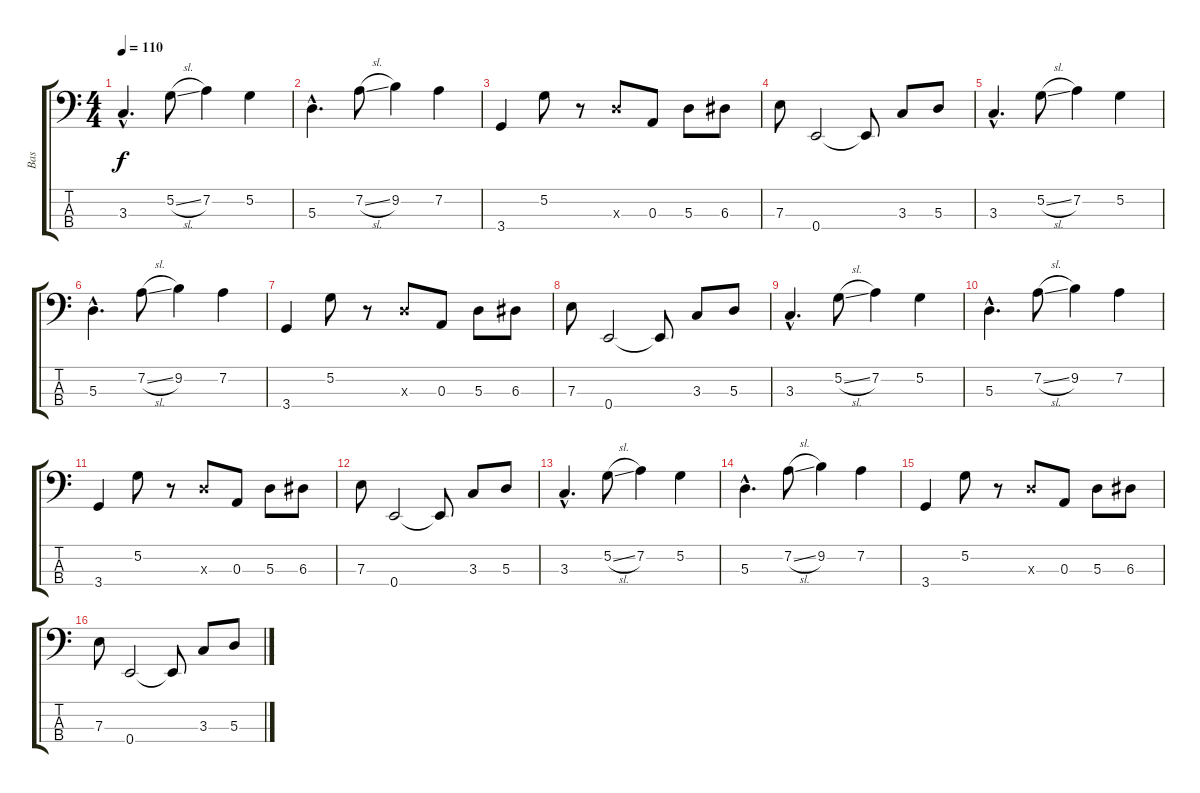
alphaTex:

\track ("Bas" "Bas") {instrument electricbassfinger}
\staff {score tabs}
\tuning (G2 D2 A1 E1) {hide}
\ts (4 4)
\tempo 110
\clef f4
\ks c
3.3{hac}.4{d dy f} 5.2{sl}.8 7.2.4 5.2.4 |
5.3{hac}.4{d} 7.2{sl}.8 9.2.4 7.2.4 |
3.4.4 5.2.8 r.8 5.3{x}.8 0.3.8 5.3.8 6.3.8 |
7.3.8 0.4.2 0.4{t}.8 3.3.8 5.3.8 |
3.3{hac}.4{d} 5.2{sl}.8 7.2.4 5.2.4 |
5.3{hac}.4{d} 7.2{sl}.8 9.2.4 7.2.4 |
3.4.4 5.2.8 r.8 5.3{x}.8 0.3.8 5.3.8 6.3.8 |
7.3.8 0.4.2 0.4{t}.8 3.3.8 5.3.8 |
3.3{hac}.4{d} 5.2{sl}.8 7.2.4 5.2.4 |
5.3{hac}.4{d} 7.2{sl}.8 9.2.4 7.2.4 |
3.4.4 5.2.8 r.8 5.3{x}.8 0.3.8 5.3.8 6.3.8 |
7.3.8 0.4.2 0.4{t}.8 3.3.8 5.3.8 |
3.3{hac}.4{d} 5.2{sl}.8 7.2.4 5.2.4 |
5.3{hac}.4{d} 7.2{sl}.8 9.2.4 7.2.4 |
3.4.4 5.2.8 r.8 5.3{x}.8 0.3.8 5.3.8 6.3.8 |
7.3.8 0.4.2 0.4{t}.8 3.3.8 5.3.8
